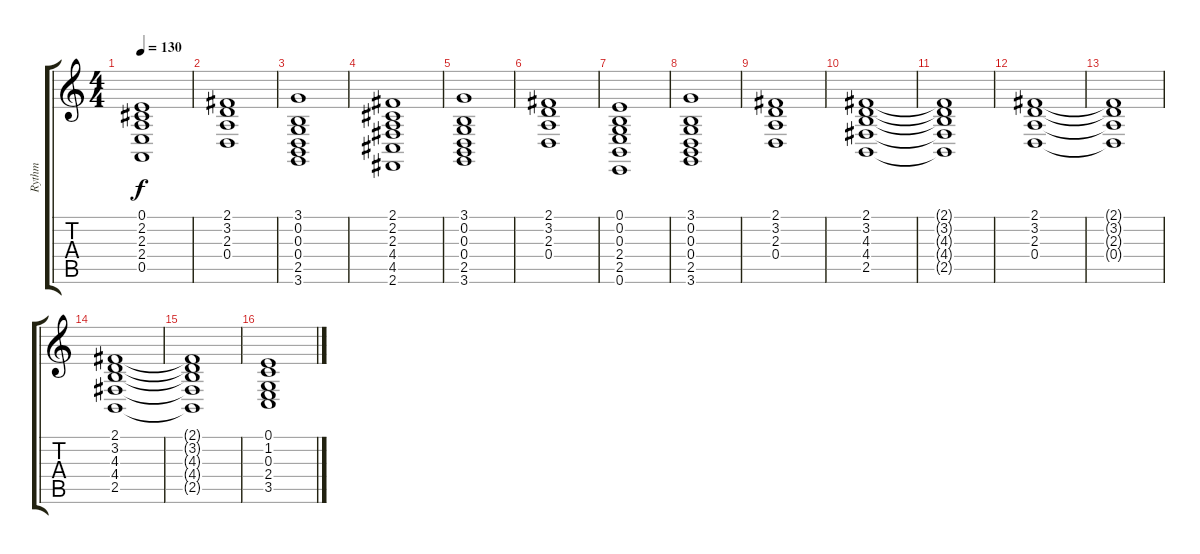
\track ("Rythm" "Rythm") {instrument stringensemble1}
\staff {score tabs}
\tuning (E4 B3 G3 D3 A2 E2) {hide}
\ts (4 4)
\tempo 130
\clef g2
\ks c
(0.1 2.2 2.3 2.4 0.5).1{dy f} |
(2.1 3.2 2.3 0.4).1 |
(3.1 0.2 0.3 0.4 2.5 3.6).1 |
(2.1 2.2 2.3 4.4 4.5 2.6).1 |
(3.1 0.2 0.3 0.4 2.5 3.6).1 |
(2.1 3.2 2.3 0.4).1 |
(0.1 0.2 0.3 2.4 2.5 0.6).1 |
(3.1 0.2 0.3 0.4 2.5 3.6).1 |
(2.1 3.2 2.3 0.4).1 |
(2.1 3.2 4.3 4.4 2.5).1 |
(2.1{t} 3.2{t} 4.3{t} 4.4{t} 2.5{t}).1 |
(2.1 3.2 2.3 0.4).1 |
(2.1{t} 3.2{t} 2.3{t} 0.4{t}).1 |
(2.1 3.2 4.3 4.4 2.5).1 |
(2.1{t} 3.2{t} 4.3{t} 4.4{t} 2.5{t}).1 |
(0.1 1.2 0.3 2.4 3.5).1
